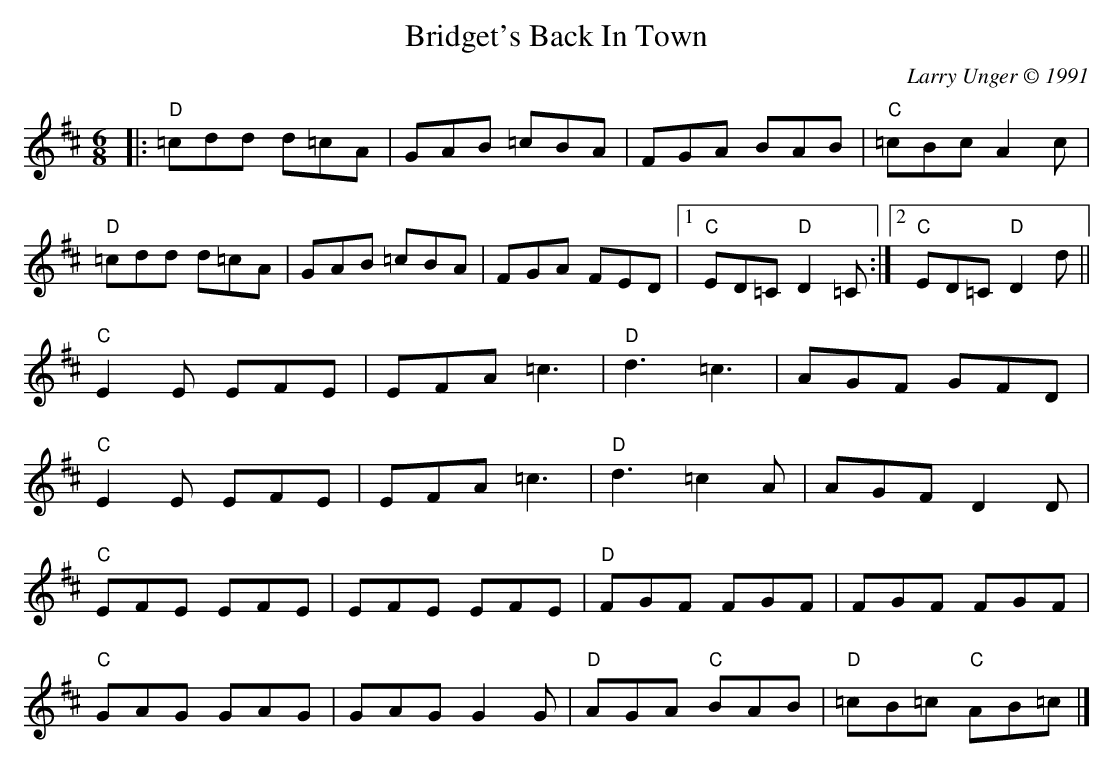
X:1
T:Bridget's Back In Town
C: Larry Unger © 1991
M: 6/8
L: 1/8
K:D
|:"D" =cdd d=cA| GAB =cBA| FGA BAB| "C" =cBc A2c |
"D" =cdd d=cA| GAB =cBA| FGA FED |1"C" ED=C "D" D2=C:|2 "C" ED=C "D"D2d||
"C" E2E EFE | EFA =c3| "D" d3 =c3 | AGF GFD|
"C" E2E EFE | EFA =c3| "D" d3 =c2A| AGF D2D|
"C" EFE EFE|EFE EFE|"D" FGF FGF | FGF FGF|
"C" GAG GAG| GAG G2G | "D" AGA "C" BAB| "D" =cB=c "C" AB=c|]
